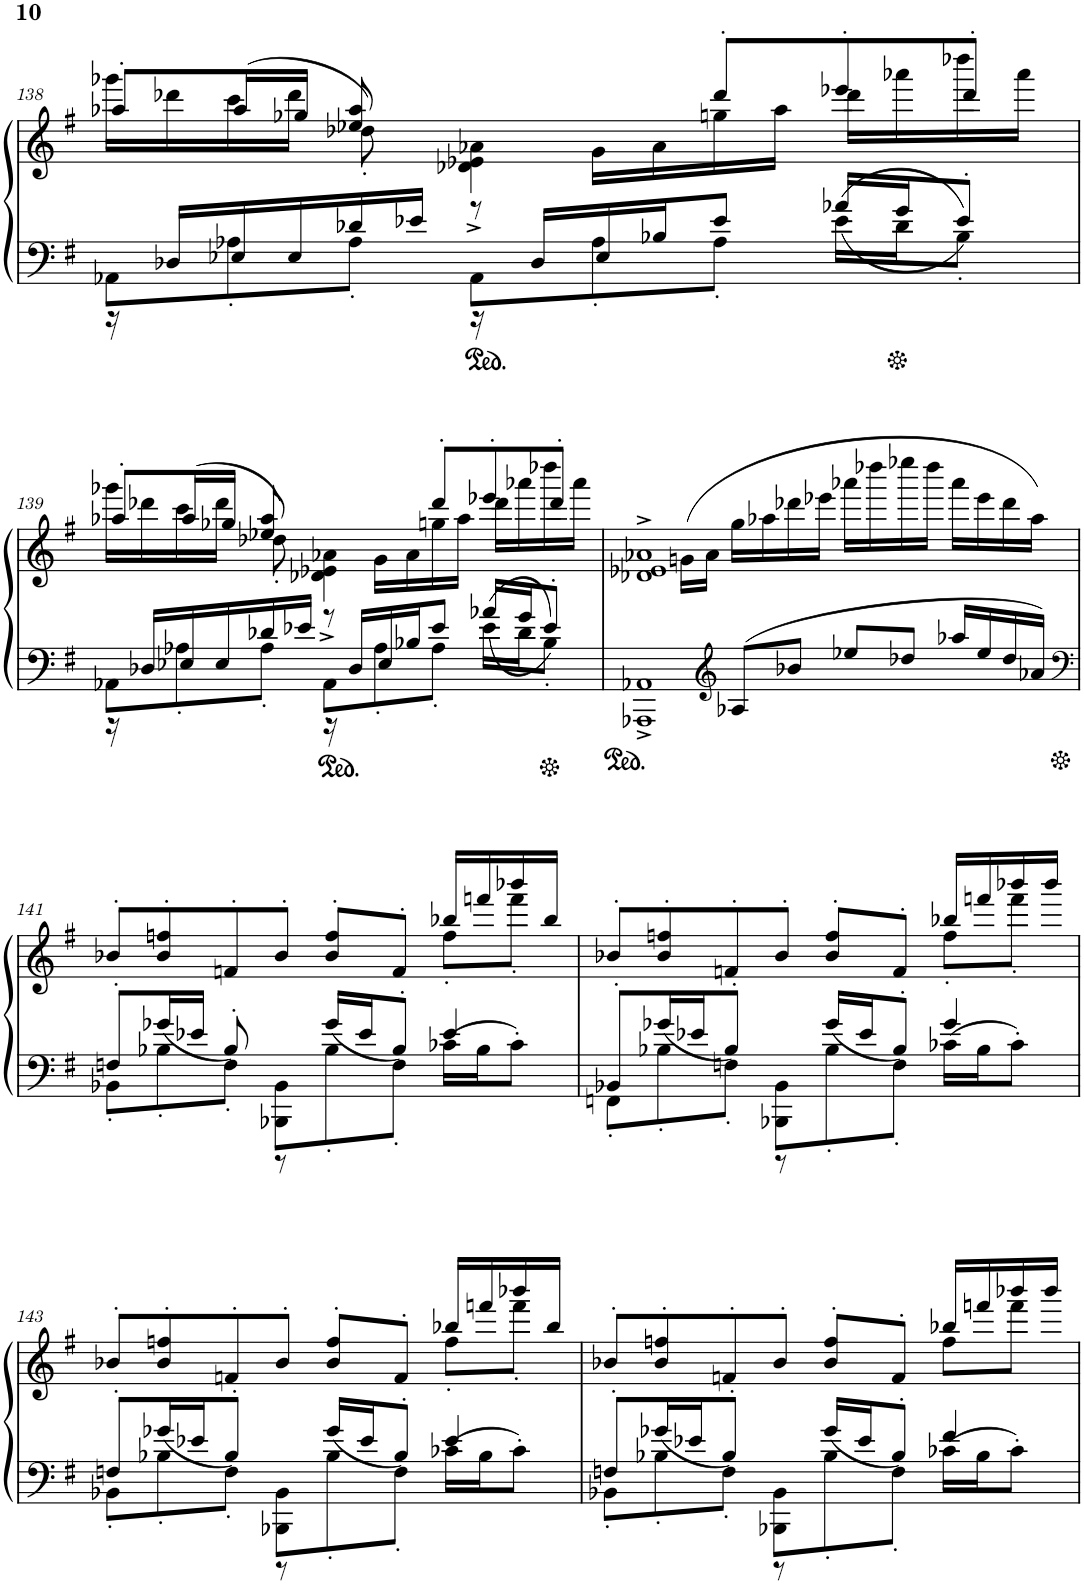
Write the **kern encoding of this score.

**kern	**kern
*part1	*part1
*staff2	*staff1
*I"Piano	*
*I'Pno.	*
!!LO:PB:g=z
*clefF4	*clefG2
*k[f#]	*k[f#]
*M4/4	*M4/4
=138	=138
*^	*^
8AA-X'\L	16r	8aa-X'/L	16ggg-X\LL
.	16D-X/LL	.	16ddd-X\
8A-X'\	16E-X/	(16aa-/L	16ccc\
.	16E-/	16gg-X/JJ	16ddd-\JJ
8A-'\J	16d-X/	8dd-X'<\)	8ee-X/ 8aa-/
.	16e-X/JJ	.	.
8AA-'\L	16r	4d-X\^< 4e-X\^< 4a-X\^<	8r
.	16D-/LL	.	.
8A-'\	16E-/	.	16g\LL
.	16B-X/J	.	16a-\
8A-'\J	8e-/J	8ddd-'/L	16ggn\
.	.	.	16aa-\JJ
16e-\LL	16a-X/LL	8eee-X'/	16ddd-\LL
16d-\J	16g/J	.	16aaa-X\
8B-'\J	8e-'/J	8ddd-'/J	16dddd-X\
.	.	.	16aaa-\JJ
!!LO:LB:g=z	!!
=139	=139	=139	=139
8AA-X'\L	16r	8aa-X'/L	16ggg-X\LL
.	16D-X/LL	.	16ddd-X\
8A-X'\	16E-X/	(16aa-/L	16ccc\
.	16E-/	16gg-X/JJ	16ddd-\JJ
8A-'\J	16d-X/	8dd-X'<\)	8ee-X/ 8aa-/
.	16e-X/JJ	.	.
8AA-'\L	16r	4d-X\^< 4e-X\^< 4a-X\^<	8r
.	16D-/LL	.	.
8A-'\	16E-/	.	16g\LL
.	16B-X/J	.	16a-\
8A-'\J	8e-/J	8ddd-'/L	16ggn\
.	.	.	16aa-\JJ
16e-\LL	16a-X/LL	8eee-X'/	16ddd-\LL
16d-\J	16g/J	.	16aaa-X\
8B-'\J	8e-'/J	8ddd-'/J	16dddd-X\
.	.	.	16aaa-\JJ
=140	=140	=140	=140
1AAA-X^< 1AA-X^<	4ryy	1d-X^ 1e-X^ 1a-X^	8ryy
.	.	.	(>16gn\LL
.	.	.	16a-\JJ
*clefG2	*	*	*
.	8A-X/L	.	16gg\LL
.	.	.	16aa-X\
.	8b-X/J	.	16ddd-X\
.	.	.	16eee-X\JJ
.	8ee-X/L	.	16aaa-X\LL
.	.	.	16dddd-X\
.	8dd-X/J	.	16eeee-X\
.	.	.	16dddd-\JJ
.	16aa-X/LL	.	16aaa-\LL
.	16ee-/	.	16eee-\
.	16dd-/	.	16ddd-\
.	16a-X/JJ	.	16aa-\JJ)
!!LO:LB:g=z	!!
=141	=141	=141	=141
*clefF4	*	*	*
8BB-X'\L	8Fn'>/L	8b-X'>/L	2.ryy
8B-X'\	16g-X/L	8b-/'> 8ffn/'>	.
.	16e-X/JJ	.	.
8F'\J	8B-'/	8fn'>/	.
8BBB-X\'< 8BB-\'<L	8r	8b-'>/J	.
8B-'\	16g-/LL	8b-/'> 8ff/'>L	.
.	16e-/J	.	.
8F'\J	8B-'/J	8f'>/J	.
16c-X\LL	4e-/	8ff'\L	16bb-X/LL
16B-\J	.	.	16fffn/
8c-'>\J	.	8fff'\J	16bbb-X/
.	.	.	16bb-/JJ
=142	=142	=142	=142
8FFn'<\L	8BB-X'>/L	8b-X'>/L	2.ryy
8B-X'\	16g-X/L	8b-/'> 8ffn/'>	.
.	16e-X/J	.	.
8Fn'\J	8B-'/J	8fn'>/	.
8BBB-X\'< 8BB-\'<L	8r	8b-'>/J	.
8B-'\	16g-/LL	8b-/'> 8ff/'>L	.
.	16e-/J	.	.
8F'\J	8B-'>/J	8f'>/J	.
16c-X\LL	4g-/	8ff'\L	16bb-X/LL
16B-\J	.	.	16fffn/
8c-'>\J	.	8fff'\J	16bbb-X/
.	.	.	16bbb-/JJ
!!LO:LB:g=z	!!
=143	=143	=143	=143
8BB-X'\L	8Fn'>/L	8b-X'>/L	2.ryy
8B-X'\	16g-X/L	8b-/'> 8ffn/'>	.
.	16e-X/J	.	.
8F'\J	8B-'/J	8fn'>/	.
8BBB-X\' 8BB-\'L	8r	8b-'>/J	.
8B-'\	16g-/LL	8b-/'> 8ff/'>L	.
.	16e-/J	.	.
8F'\J	8B-'/J	8f'>/J	.
16c-X\LL	4e-/	8ff'\L	16bb-X/LL
16B-\J	.	.	16fffn/
8c-'>\J	.	8fff'\J	16bbb-X/
.	.	.	16bb-/JJ
=144	=144	=144	=144
8BB-X'\L	8Fn'>/L	8b-X'>/L	2.ryy
8B-X'\	16g-X/L	8b-/'> 8ffn/'>	.
.	16e-X/J	.	.
8F'\J	8B-'/J	8fn'>/	.
8BBB-X\' 8BB-\'L	8r	8b-'>/J	.
8B-'\	16g-/LL	8b-/'> 8ff/'>L	.
.	16e-/J	.	.
8F'\J	8B-'/J	8f'>/J	.
16c-X\LL	4f#/	8ff'>\L	16bb-X/LL
16B-\J	.	.	16fffn/
8c-'>\J	.	8fff'>\J	16bbb-X/
.	.	.	16bbb-/JJ
*v	*v	*	*
*	*v	*v
=	=
*-	*-
